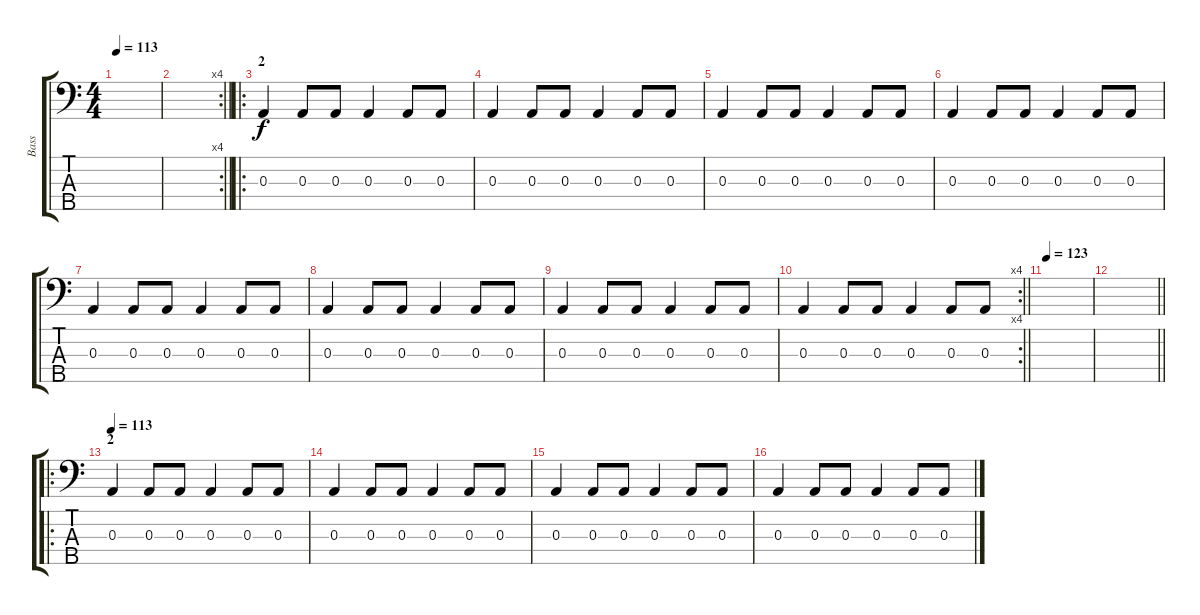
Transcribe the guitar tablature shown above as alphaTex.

\track ("Bass" "Bass") {instrument electricbassfinger}
\staff {score tabs}
\tuning (G2 D2 A1 E1 B0) {hide}
\ts (4 4)
\tempo 113
\clef f4
\ks c
|
\rc 4
\barLineRight lightlight
|
\ro
\section ("" "2")
0.3.4 0.3.8 0.3.8 0.3.4 0.3.8 0.3.8 |
0.3.4 0.3.8 0.3.8 0.3.4 0.3.8 0.3.8 |
0.3.4 0.3.8 0.3.8 0.3.4 0.3.8 0.3.8 |
0.3.4 0.3.8 0.3.8 0.3.4 0.3.8 0.3.8 |
0.3.4 0.3.8 0.3.8 0.3.4 0.3.8 0.3.8 |
0.3.4 0.3.8 0.3.8 0.3.4 0.3.8 0.3.8 |
0.3.4 0.3.8 0.3.8 0.3.4 0.3.8 0.3.8 |
\rc 4
\barLineRight lightlight
0.3.4 0.3.8 0.3.8 0.3.4 0.3.8 0.3.8 |
\section ("" "")
\tempo 123
|
\barLineRight lightlight
|
\ro
\section ("" "2")
\tempo 113
0.3.4 0.3.8 0.3.8 0.3.4 0.3.8 0.3.8 |
0.3.4 0.3.8 0.3.8 0.3.4 0.3.8 0.3.8 |
0.3.4 0.3.8 0.3.8 0.3.4 0.3.8 0.3.8 |
0.3.4 0.3.8 0.3.8 0.3.4 0.3.8 0.3.8
